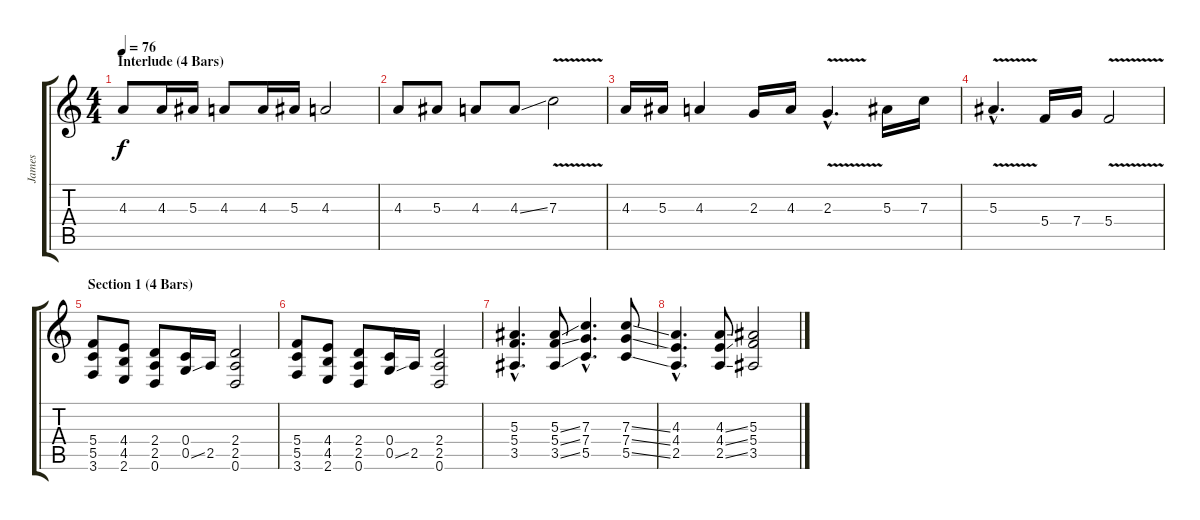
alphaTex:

\track ("James" "James") {instrument distortionguitar}
\staff {score tabs}
\tuning (D4 A3 F3 C3 G2 D2) {hide}
\ts (4 4)
\section ("" "Interlude (4 Bars)")
\tempo 76
\clef g2
\ks c
4.3.8{dy f} 4.3.16 5.3.16 4.3.8 4.3.16 5.3.16 4.3.2 |
4.3.8 5.3.8 4.3.8 4.3{ss}.8 7.3{v}.2 |
4.3.16 5.3.16 4.3.4 2.3.16 4.3.16 2.3{v hac}.4{d} 5.3.16 7.3.16 |
5.3{v hac}.4{d} 5.4.16 7.4.16 5.4{v}.2 |
\section ("" "Section 1 (4 Bars)")
(5.4 5.5 3.6).8 (4.4 4.5 2.6).8 (2.4 2.5 0.6).8 (0.4 0.5{ss}).16 2.5.16 (2.4 2.5 0.6).2 |
(5.4 5.5 3.6).8 (4.4 4.5 2.6).8 (2.4 2.5 0.6).8 (0.4 0.5{ss}).16 2.5.16 (2.4 2.5 0.6).2 |
(5.3{hac} 5.4{hac} 3.5{hac}).4{d} (5.3{ss} 5.4{ss} 3.5{ss}).8 (7.3{hac} 7.4{hac} 5.5{hac}).4{d} (7.3{ss} 7.4{ss} 5.5{ss}).8 |
(4.3{hac} 4.4{hac} 2.5{hac}).4{d} (4.3{ss} 4.4{ss} 2.5{ss}).8 (5.3 5.4 3.5).2
